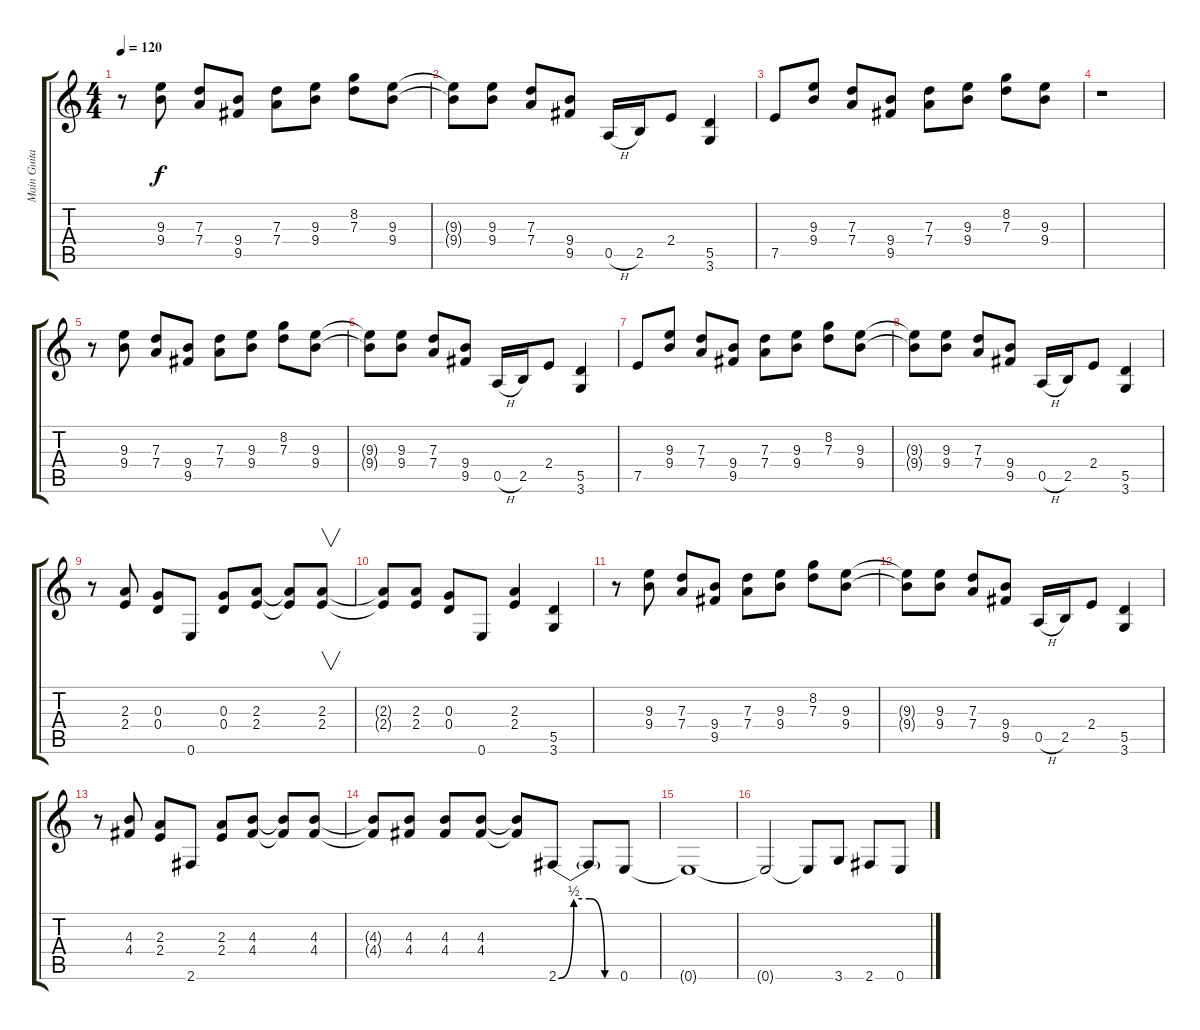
\track ("Main Guitar" "Main Guita") {instrument overdrivenguitar}
\staff {score tabs}
\tuning (E4 B3 G3 D3 A2 E2) {hide}
\ts (4 4)
\tempo 120
\clef g2
\ks c
r.8{dy f} (9.3 9.4).8 (7.3 7.4).8 (9.4 9.5).8 (7.3 7.4).8 (9.3 9.4).8 (8.2 7.3).8 (9.3 9.4).8 |
(9.3{t} 9.4{t}).8 (9.3 9.4).8 (7.3 7.4).8 (9.4 9.5).8 0.5{h}.16 2.5.16 2.4.8 (5.5 3.6).4 |
7.5.8 (9.3 9.4).8 (7.3 7.4).8 (9.4 9.5).8 (7.3 7.4).8 (9.3 9.4).8 (8.2 7.3).8 (9.3 9.4).8 |
r.1 |
r.8 (9.3 9.4).8 (7.3 7.4).8 (9.4 9.5).8 (7.3 7.4).8 (9.3 9.4).8 (8.2 7.3).8 (9.3 9.4).8 |
(9.3{t} 9.4{t}).8 (9.3 9.4).8 (7.3 7.4).8 (9.4 9.5).8 0.5{h}.16 2.5.16 2.4.8 (5.5 3.6).4 |
7.5.8 (9.3 9.4).8 (7.3 7.4).8 (9.4 9.5).8 (7.3 7.4).8 (9.3 9.4).8 (8.2 7.3).8 (9.3 9.4).8 |
(9.3{t} 9.4{t}).8 (9.3 9.4).8 (7.3 7.4).8 (9.4 9.5).8 0.5{h}.16 2.5.16 2.4.8 (5.5 3.6).4 |
r.8 (2.3 2.4).8 (0.3 0.4).8 0.6.8 (0.3 0.4).8 (2.3 2.4).8 (2.3{t} 2.4{t}).8 (2.3 2.4).8{v} |
(2.3{t} 2.4{t}).8 (2.3 2.4).8 (0.3 0.4).8 0.6.8 (2.3 2.4).4 (5.5 3.6).4 |
r.8 (9.3 9.4).8 (7.3 7.4).8 (9.4 9.5).8 (7.3 7.4).8 (9.3 9.4).8 (8.2 7.3).8 (9.3 9.4).8 |
(9.3{t} 9.4{t}).8 (9.3 9.4).8 (7.3 7.4).8 (9.4 9.5).8 0.5{h}.16 2.5.16 2.4.8 (5.5 3.6).4 |
r.8 (4.3 4.4).8 (2.3 2.4).8 2.6.8 (2.3 2.4).8 (4.3 4.4).8 (4.3{t} 4.4{t}).8 (4.3 4.4).8 |
(4.3{t} 4.4{t}).8 (4.3 4.4).8 (4.3 4.4).8 (4.3 4.4).8 (4.3{t} 4.4{t}).8 2.6{be (custom 0 0 15 2 30 2 45 0 60 0)}.8 2.6{t}.8 0.6.8 |
0.6{t}.1 |
0.6{t}.2 0.6{t}.8 3.6.8 2.6.8 0.6.8
